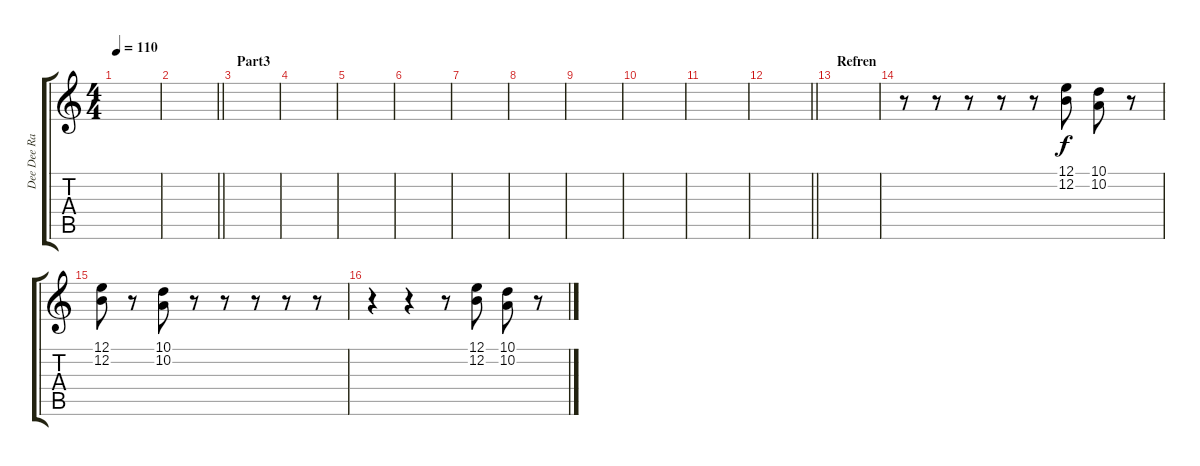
\track ("Dee Dee Ramone-Chours" "Dee Dee Ra") {instrument englishhorn}
\staff {score tabs}
\tuning (E4 B3 G3 D3 A2 E2) {hide}
\ts (4 4)
\tempo 110
\clef g2
\ks c
|
\barLineRight lightlight
|
\section ("" "Part3")
|
|
|
|
|
|
|
|
|
\barLineRight lightlight
|
\section ("" "Refren")
|
r.8 r.8 r.8 r.8 r.8 (12.1 12.2).8 (10.1 10.2).8 r.8 |
(12.1 12.2).8 r.8 (10.1 10.2).8 r.8 r.8 r.8 r.8 r.8 |
r.4 r.4 r.8 (12.1 12.2).8 (10.1 10.2).8 r.8
